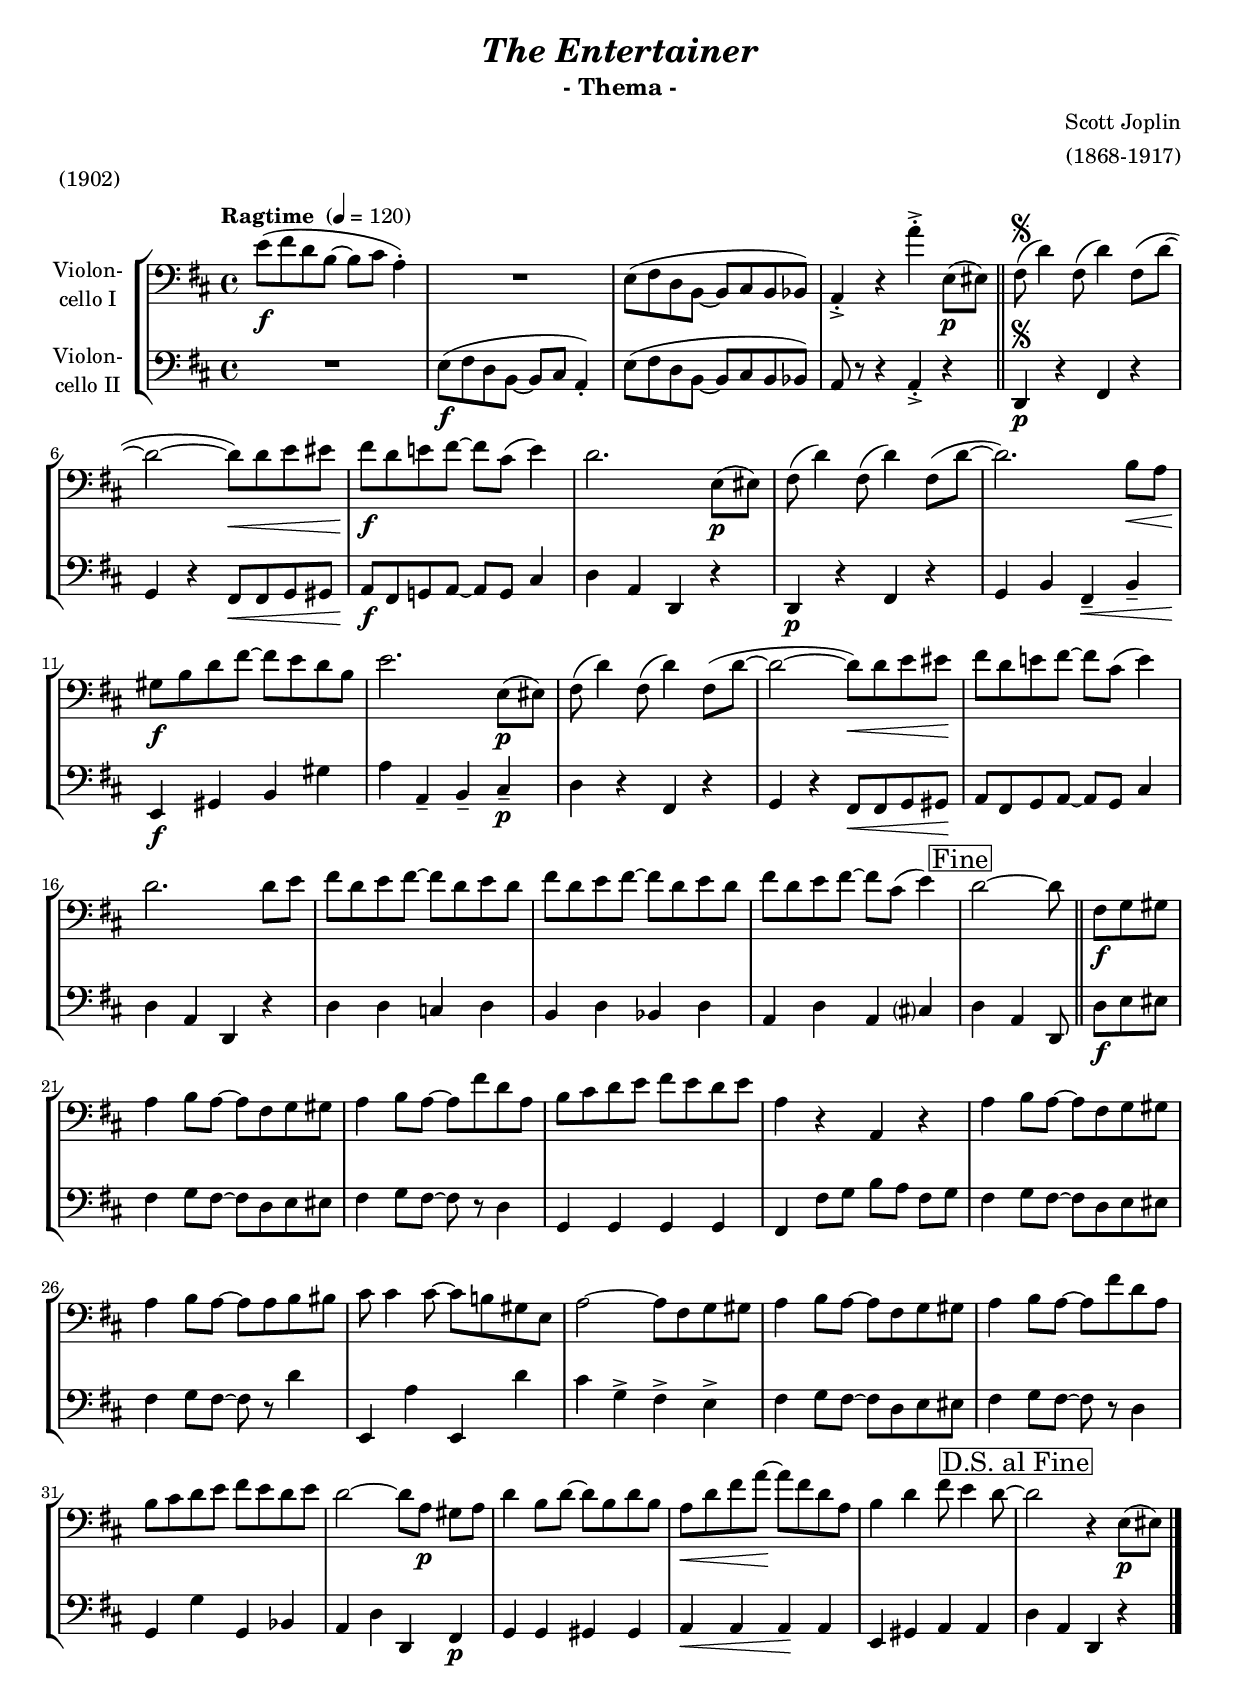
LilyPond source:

\version "2.18.2"
\include "deutsch.ly"
  
#(set-global-staff-size 18.5)

\header {
  title     = \markup \bold \italic "The Entertainer"
  subtitle  = "- Thema -"
  composer  = "Scott Joplin"
  arranger  = "(1868-1917)"
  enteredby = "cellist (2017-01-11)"
  piece     = "(1902)"
}

voiceconsts = {
  \key d \major
  \time 4/4
  \clef "bass"
% \numericTimeSignature
  \compressFullBarRests
  % Set default beaming for all staves
%  \set Timing.beamExceptions = #'()
%  \set Timing.baseMoment     = #(ly:make-moment 1 4)
%  \set Timing.beatStructure  = #'(1 1 1)
  \tempo "Ragtime " 4=120
}

mifl = "flute"
mist = "string ensemble 1"
%minstr = "accordion"
miba = "bassoon"
%miba = "electric bass (pick)"
%miba = "electric bass (finger)"
%milo = "drawbar organ"
milo = "harpsichord"

dsaf = \mark \markup \box "D.S. al Fine"
fine = \mark \markup \box "Fine"

va = \relative c' {
  \voiceconsts

  e8(\f fis d h~ h cis a4)-.
  R1
  e8( fis d h~ h cis h b)

  a4-.-> r a''-.-> e,8(\p eis) \bar "||"
  fis(\segno d'4) fis,8( d'4) fis,8( d'~
  d2~ d8)\< d e eis
  fis\!\f d e! fis~ fis cis( e4)

  d2. e,8(\p eis)
  fis( d'4) fis,8( d'4) fis,8( d'~
  d2.) h8\< a
  gis\!\f h d fis~ fis e d h

  e2. e,8(\p eis)
  fis( d'4) fis,8( d'4) fis,8( d'~
  d2~ d8)\< d e eis\!
  fis d e! fis~ fis cis( e4)

  d2. d8 e
  fis d e fis~ fis d e d
  fis d e fis~ fis d e d
  fis d e fis~ fis cis( e4) \fine

  d2~ d8 \bar "||"
  fis,\f g gis
  a4 h8 a~ a fis g gis
  a4 h8 a~ a fis' d a
  h cis d e fis e d e

  a,4 r a, r
  a' h8 a~ a fis g gis
  a4 h8 a~ a a h his
  cis cis4 cis8~ cis h! gis e

  a2~ a8 fis g gis
  a4 h8 a~ a fis g gis
  a4 h8 a~ a fis' d a
  h cis d e fis e d e

  d2~ d8 a\p gis[ a]
  d4 h8 d~ d h d h

  a\< d fis a~\! a fis d a
  h4 d fis8 e4 d8~ \dsaf
  d2 r4 e,8(\p eis) \bar "|."
}

vb = \relative c {
  \voiceconsts

  R1
  e8(\f fis d h~ h cis a4)-.
  e'8( fis d h~ h cis h b)

  a r r4 a-.-> r \bar "||"
  d,\segno\p r fis r
  g r fis8\< fis g gis
  a\!\f fis g! a~ a g cis4

  d a d, r
  d\p r fis r
  g h fis--\< h--
  e,\!\f gis h gis'

  a a,-- h-- cis--\p
  d r fis, r
  g r fis8\< fis g gis\!
  a fis g a~ a g cis4

  d a d, r
  d' d c d
  h d b d
  a d a cis? \fine

  d a d,8 \bar "||"
  d'\f e eis
  fis4 g8 fis~ fis d e eis
  fis4 g8 fis~ fis r d4
  g, g g g

  fis fis'8 g h a fis[ g]
  fis4 g8 fis~ fis d e eis
  fis4 g8 fis~ fis r d'4
  e,, a' e, d''

  cis g-> fis-> e->
  fis g8 fis~ fis d e eis
  fis4 g8 fis~ fis r d4
  g, g' g, b

  a d d, fis\p
  g g gis gis

  a\< a a\! a
  e gis a a \dsaf
  d a d, r \bar "|."
}


music = \new StaffGroup <<
      \new Staff {
	\set Staff.midiInstrument = \mist
	\set Staff.instrumentName = \markup \center-column { "Violon-" "cello I" }
	\transpose d d { \va }
      }

      \new Staff {
	\set Staff.midiInstrument = \miba
	\set Staff.instrumentName = \markup \center-column { "Violon-" "cello II" }
	\transpose d d { \vb }
      }
>>

\book {
  \score {
    \music
    \layout {}
  }

  \score {
    \unfoldRepeats \music

    \midi {
      \context {
        \Score
      }
    }
  }
}
